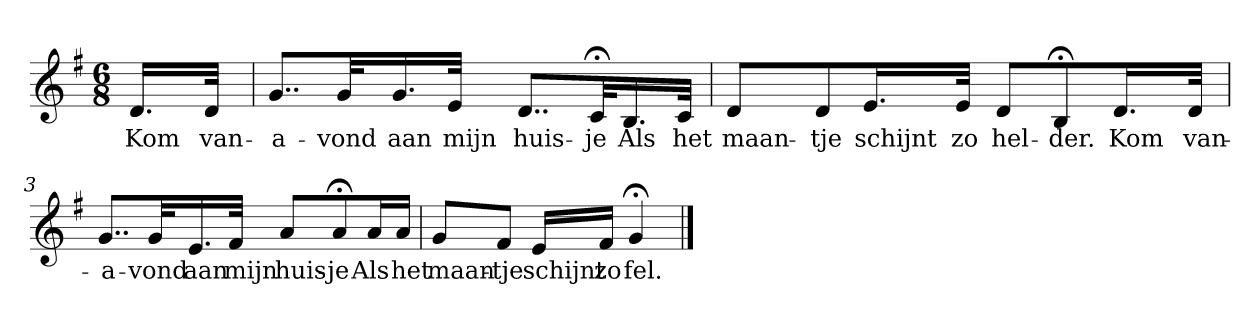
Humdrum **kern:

**kern	**text
*part1	*part1
*staff1	*staff1
*k[f#]	*
*G:	*
*M6/8	*
*MM120	*
=	=
16.dLL	Kom
32dJJk	van-
=1	=1
8..gL	-a-
32gKL	-vond
16.g	aan
32eJJk	mijn
8..dL	huis-
32c;<KL	-je
16.B	Als
32cJJk	het
=2	=2
8dL	maan-
8d	-tje
16.eL	schijnt
32eJJk	zo
8dL	hel-
8B;<	-der.
16.dL	Kom
32dJJk	van-
=3	=3
8..gL	-a-
32gKL	-vond
16.e	aan
32f#JJk	mijn
8aL	huis-
8a;<	-je
16aL	Als
16aJJ	het
=4	=4
8gL	maan-
8f#J	-tje
16eLL	schijnt
16f#JJ	zo
4g;<	fel.
==	==
*-	*-
